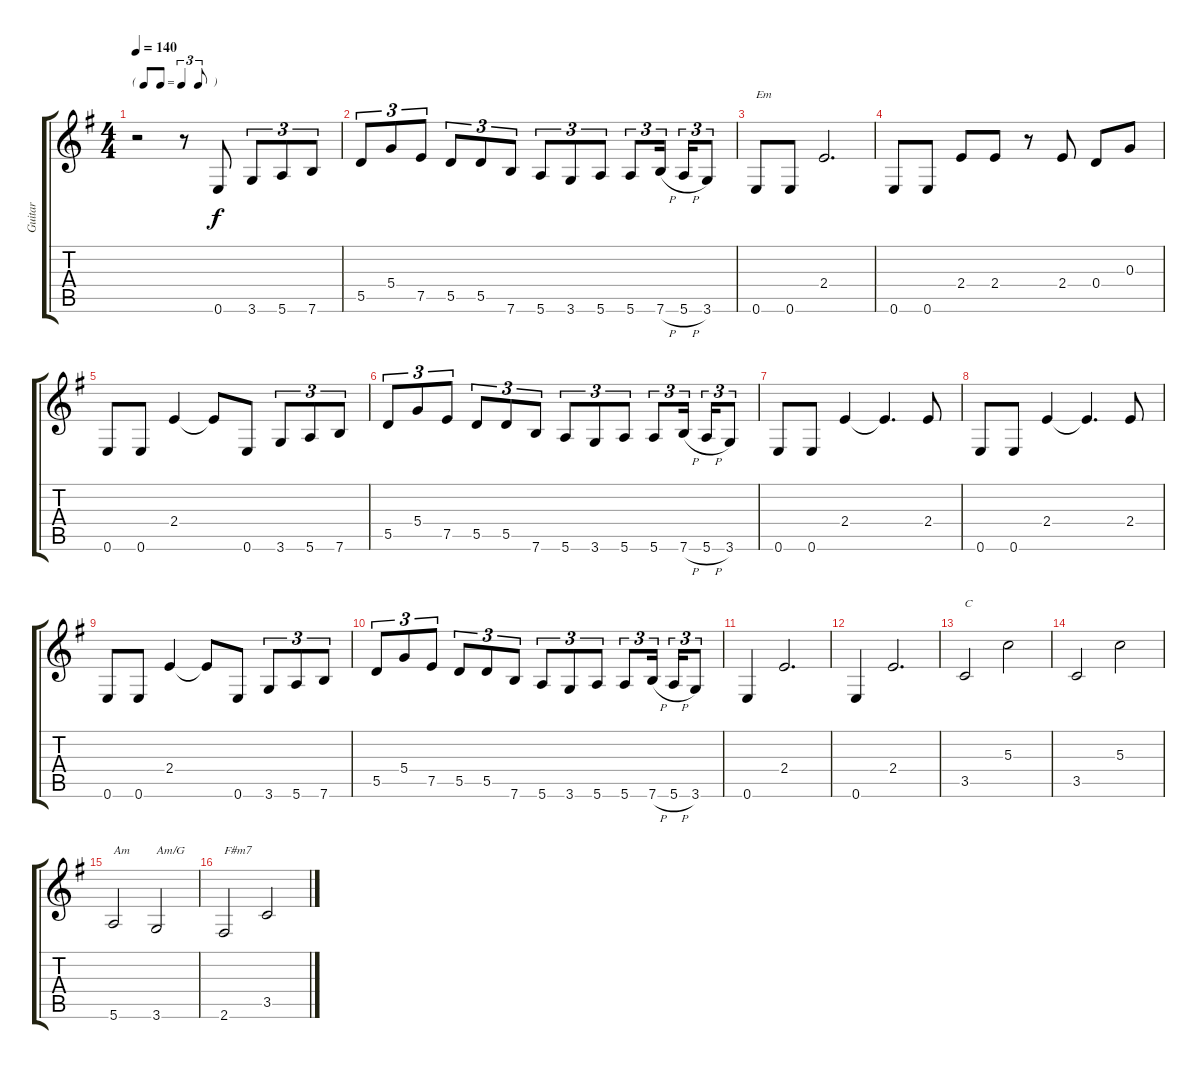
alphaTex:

\track ("Guitar" "Guitar") {instrument overdrivenguitar}
\staff {score tabs}
\tuning (E4 B3 G3 D3 A2 E2) {hide}
\ts (4 4)
\tf triplet8th
\tempo 140
\clef g2
\ks eminor
r.2{dy f instrument overdrivenguitar} r.8 0.6.8 3.6.8{tu (3 2)} 5.6.8{tu (3 2)} 7.6.8{tu (3 2)} |
5.5.8{tu (3 2)} 5.4.8{tu (3 2)} 7.5.8{tu (3 2)} 5.5.8{tu (3 2)} 5.5.8{tu (3 2)} 7.6.8{tu (3 2)} 5.6.8{tu (3 2)} 3.6.8{tu (3 2)} 5.6.8{tu (3 2)} 5.6.8{tu (3 2)} 7.6{h}.16{tu (3 2) beam splitsecondary} 5.6{h}.16{tu (3 2)} 3.6.8{tu (3 2)} |
0.6.8{txt "Em"} 0.6.8 2.4.2{d} |
0.6.8 0.6.8 2.4.8 2.4.8 r.8 2.4.8 0.4.8 0.3.8 |
0.6.8 0.6.8 2.4.4 2.4{t}.8 0.6.8 3.6.8{tu (3 2)} 5.6.8{tu (3 2)} 7.6.8{tu (3 2)} |
5.5.8{tu (3 2)} 5.4.8{tu (3 2)} 7.5.8{tu (3 2)} 5.5.8{tu (3 2)} 5.5.8{tu (3 2)} 7.6.8{tu (3 2)} 5.6.8{tu (3 2)} 3.6.8{tu (3 2)} 5.6.8{tu (3 2)} 5.6.8{tu (3 2)} 7.6{h}.16{tu (3 2) beam splitsecondary} 5.6{h}.16{tu (3 2)} 3.6.8{tu (3 2)} |
0.6.8 0.6.8 2.4.4 2.4{t}.4{d} 2.4.8 |
0.6.8 0.6.8 2.4.4 2.4{t}.4{d} 2.4.8 |
0.6.8 0.6.8 2.4.4 2.4{t}.8 0.6.8 3.6.8{tu (3 2)} 5.6.8{tu (3 2)} 7.6.8{tu (3 2)} |
5.5.8{tu (3 2)} 5.4.8{tu (3 2)} 7.5.8{tu (3 2)} 5.5.8{tu (3 2)} 5.5.8{tu (3 2)} 7.6.8{tu (3 2)} 5.6.8{tu (3 2)} 3.6.8{tu (3 2)} 5.6.8{tu (3 2)} 5.6.8{tu (3 2)} 7.6{h}.16{tu (3 2) beam splitsecondary} 5.6{h}.16{tu (3 2)} 3.6.8{tu (3 2)} |
0.6.4 2.4.2{d} |
0.6.4 2.4.2{d} |
3.5.2{txt "C"} 5.3.2 |
3.5.2 5.3.2 |
5.6.2{txt "Am"} 3.6.2{txt "Am/G"} |
2.6.2{txt "F#m7"} 3.5.2
